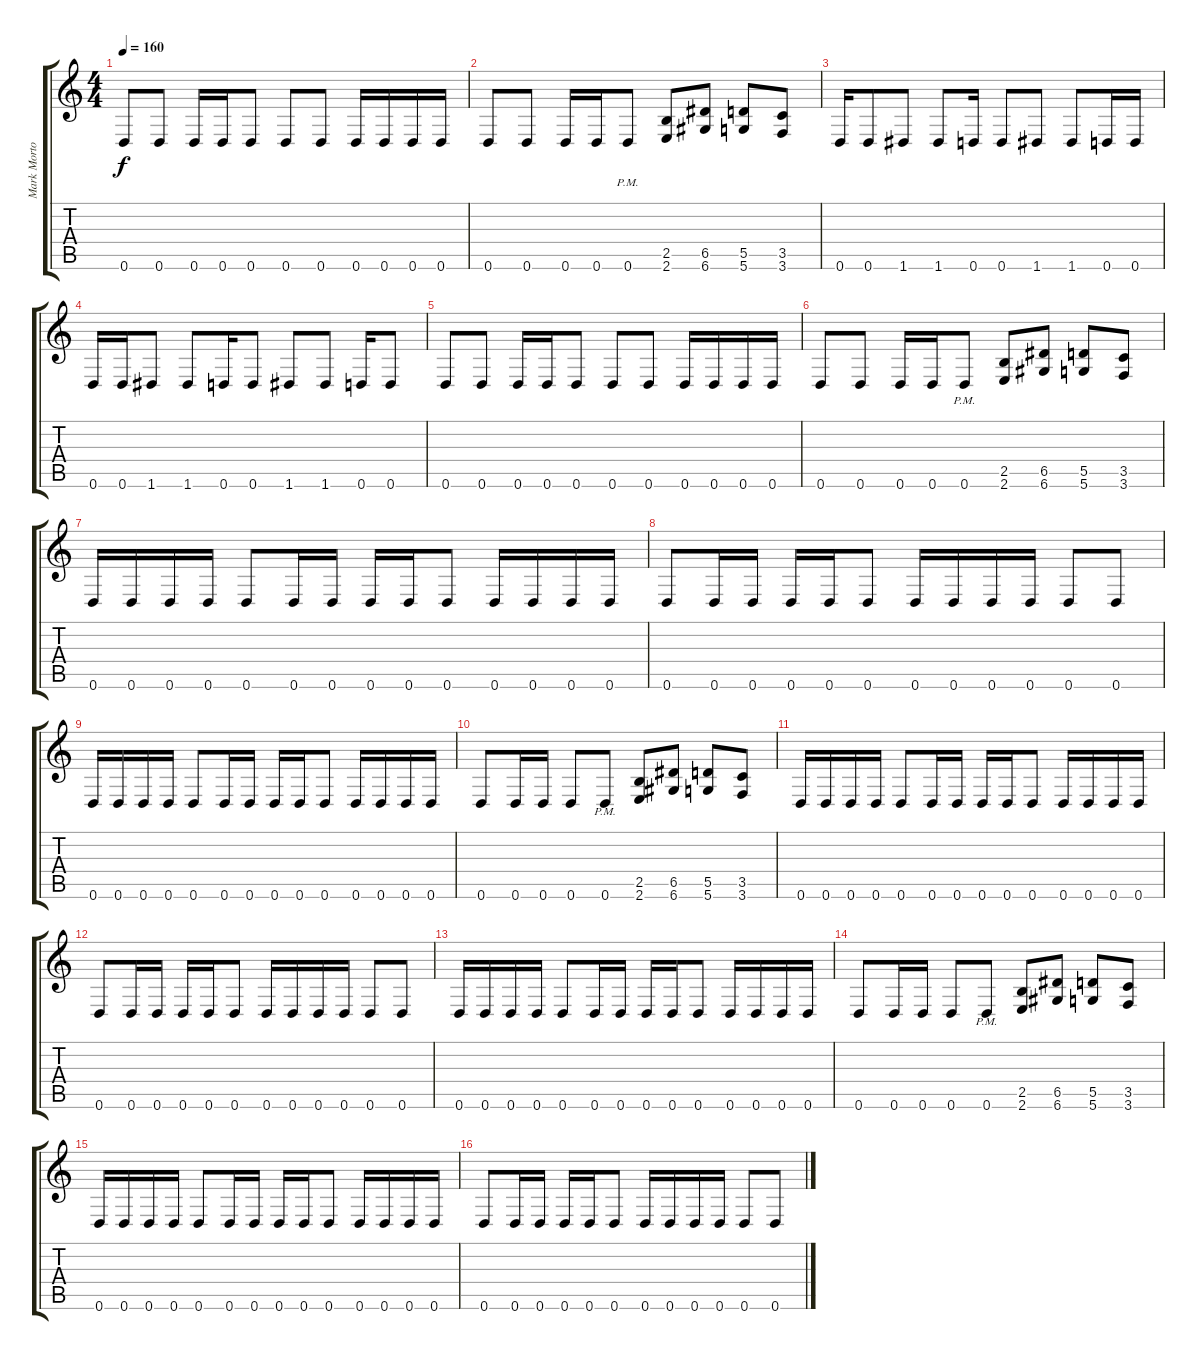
\track ("Mark Morton" "Mark Morto") {instrument distortionguitar}
\staff {score tabs}
\tuning (E4 B3 G3 D3 A2 D2) {hide}
\ts (4 4)
\tempo 160
\clef g2
\ks c
0.6.8{dy f} 0.6.8 0.6.16 0.6.16 0.6.8 0.6.8 0.6.8 0.6.16 0.6.16 0.6.16 0.6.16 |
0.6.8 0.6.8 0.6.16 0.6.16 0.6{pm}.8 (2.5 2.6).8 (6.5 6.6).8 (5.5 5.6).8 (3.5 3.6).8 |
0.6.16 0.6.8 1.6.8 1.6.8 0.6.16 0.6.8 1.6.8 1.6.8 0.6.16 0.6.16 |
0.6.16 0.6.16 1.6.8 1.6.8 0.6.16 0.6.8 1.6.8 1.6.8 0.6.16 0.6.8 |
0.6.8 0.6.8 0.6.16 0.6.16 0.6.8 0.6.8 0.6.8 0.6.16 0.6.16 0.6.16 0.6.16 |
0.6.8 0.6.8 0.6.16 0.6.16 0.6{pm}.8 (2.5 2.6).8 (6.5 6.6).8 (5.5 5.6).8 (3.5 3.6).8 |
0.6.16 0.6.16 0.6.16 0.6.16 0.6.8 0.6.16 0.6.16 0.6.16 0.6.16 0.6.8 0.6.16 0.6.16 0.6.16 0.6.16 |
0.6.8 0.6.16 0.6.16 0.6.16 0.6.16 0.6.8 0.6.16 0.6.16 0.6.16 0.6.16 0.6.8 0.6.8 |
0.6.16 0.6.16 0.6.16 0.6.16 0.6.8 0.6.16 0.6.16 0.6.16 0.6.16 0.6.8 0.6.16 0.6.16 0.6.16 0.6.16 |
0.6.8 0.6.16 0.6.16 0.6.8 0.6{pm}.8 (2.5 2.6).8 (6.5 6.6).8 (5.5 5.6).8 (3.5 3.6).8 |
0.6.16 0.6.16 0.6.16 0.6.16 0.6.8 0.6.16 0.6.16 0.6.16 0.6.16 0.6.8 0.6.16 0.6.16 0.6.16 0.6.16 |
0.6.8 0.6.16 0.6.16 0.6.16 0.6.16 0.6.8 0.6.16 0.6.16 0.6.16 0.6.16 0.6.8 0.6.8 |
0.6.16 0.6.16 0.6.16 0.6.16 0.6.8 0.6.16 0.6.16 0.6.16 0.6.16 0.6.8 0.6.16 0.6.16 0.6.16 0.6.16 |
0.6.8 0.6.16 0.6.16 0.6.8 0.6{pm}.8 (2.5 2.6).8 (6.5 6.6).8 (5.5 5.6).8 (3.5 3.6).8 |
0.6.16 0.6.16 0.6.16 0.6.16 0.6.8 0.6.16 0.6.16 0.6.16 0.6.16 0.6.8 0.6.16 0.6.16 0.6.16 0.6.16 |
0.6.8 0.6.16 0.6.16 0.6.16 0.6.16 0.6.8 0.6.16 0.6.16 0.6.16 0.6.16 0.6.8 0.6.8
